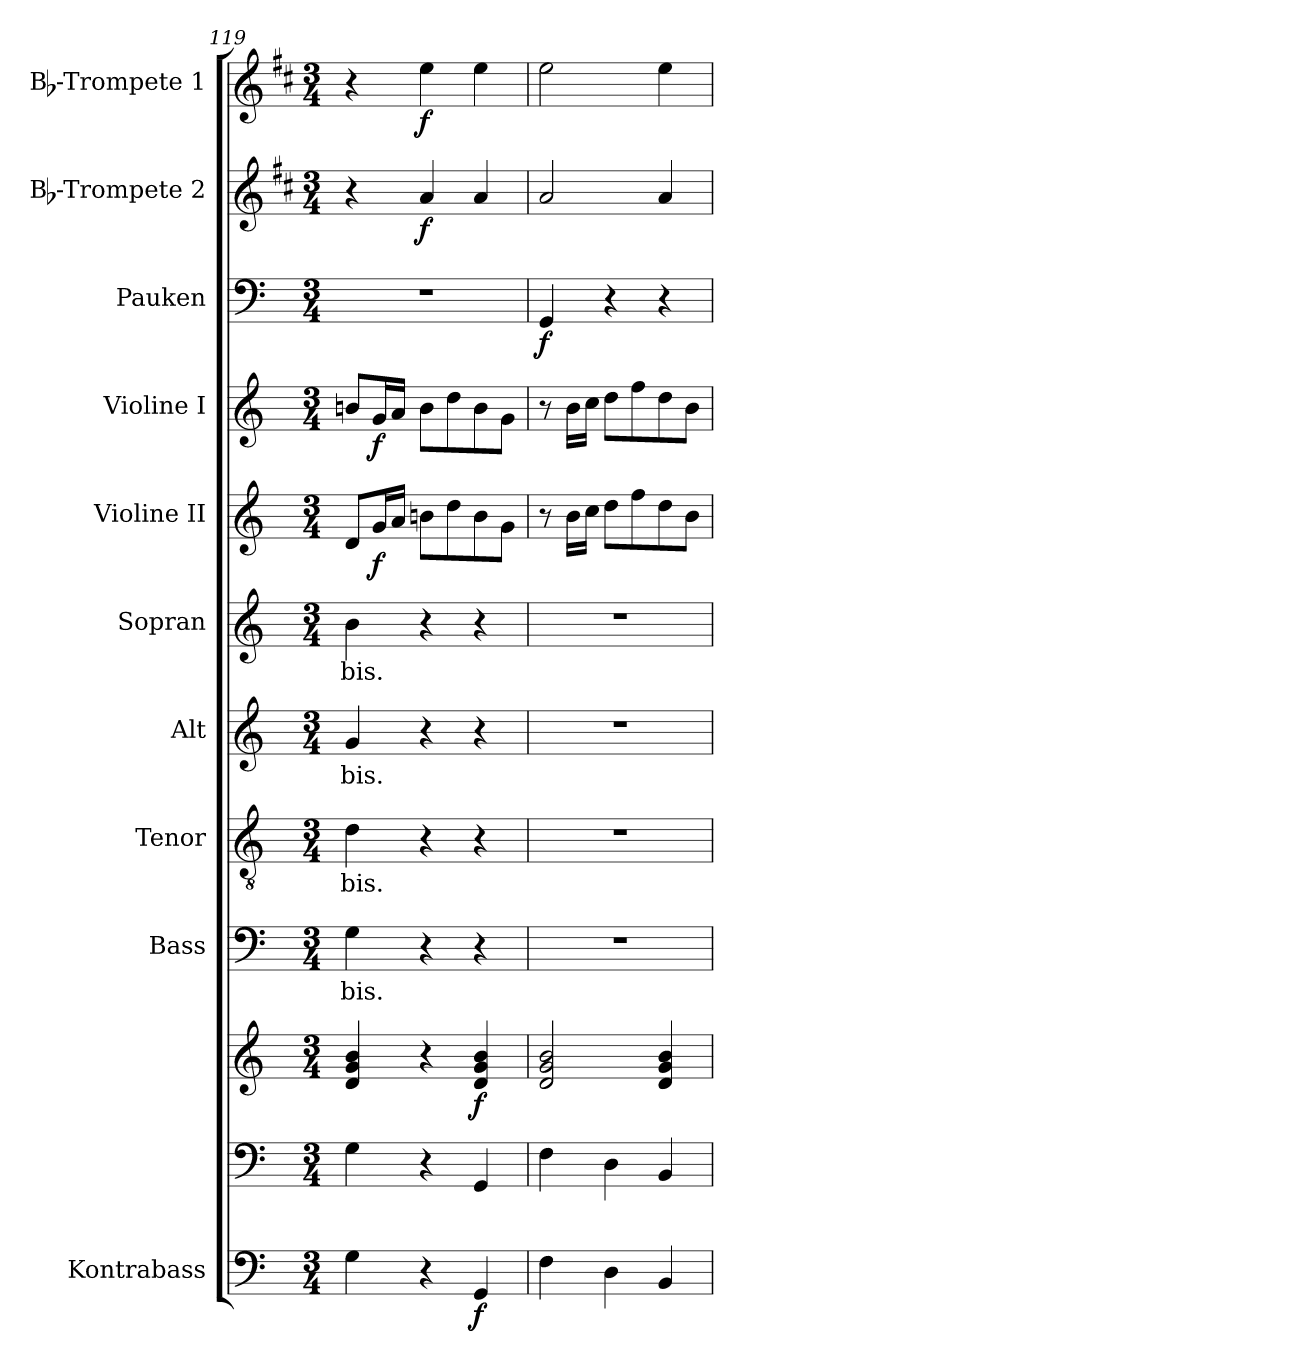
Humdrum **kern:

**kern	**dynam	**kern	**kern	**dynam	**kern	**text	**kern	**text	**kern	**text	**kern	**text	**kern	**dynam	**kern	**dynam	**kern	**dynam	**kern	**dynam	**kern	**dynam
*part11	*part11	*part10	*part10	*part10	*part9	*part9	*part8	*part8	*part7	*part7	*part6	*part6	*part5	*part5	*part4	*part4	*part3	*part3	*part2	*part2	*part1	*part1
*staff12	*staff12	*staff11	*staff10	*staff10/11	*staff9	*staff9	*staff8	*staff8	*staff7	*staff7	*staff6	*staff6	*staff5	*staff5	*staff4	*staff4	*staff3	*staff3	*staff2	*staff2	*staff1	*staff1
*I"Kontrabass	*	*	*	*	*I"Bass	*	*I"Tenor	*	*I"Alt	*	*I"Sopran	*	*I"Violine II	*	*I"Violine I	*	*I"Pauken	*	*I"Bb-Trompete 2	*	*I"Bb-Trompete 1	*
*I'Kb.	*	*	*	*	*I'B.	*	*I'T.	*	*I'A.	*	*I'S.	*	*I'Vl. II	*	*I'Vl. I	*	*I'Pk.	*	*I'Bb Trp. 2	*	*I'Bb Trp. 1	*
*clefF4	*	*clefF4	*clefG2	*	*clefF4	*	*clefGv2	*	*clefG2	*	*clefG2	*	*clefG2	*	*clefG2	*	*clefF4	*	*clefG2	*	*clefG2	*
*ITrd7c12	*	*	*	*	*	*	*	*	*	*	*	*	*	*	*	*	*	*	*ITrd1c2	*	*ITrd1c2	*
*k[]	*	*k[]	*k[]	*	*k[]	*	*k[]	*	*k[]	*	*k[]	*	*k[]	*	*k[]	*	*k[]	*	*k[]	*	*k[]	*
*C:	*	*C:	*C:	*	*C:	*	*C:	*	*C:	*	*C:	*	*C:	*	*C:	*	*C:	*	*C:	*	*C:	*
*M3/4	*	*M3/4	*M3/4	*	*M3/4	*	*M3/4	*	*M3/4	*	*M3/4	*	*M3/4	*	*M3/4	*	*M3/4	*	*M3/4	*	*M3/4	*
=119	=119	=119	=119	=119	=119	=119	=119	=119	=119	=119	=119	=119	=119	=119	=119	=119	=119	=119	=119	=119	=119	=119
!	!	!	!	!	!	!LO:LY:b	!	!LO:LY:b	!	!LO:LY:b	!	!LO:LY:b	!	!	!	!	!	!	!	!	!	!
4GG\	.	4G\	4d/ 4g/ 4b/	.	4G\	-bis.	4d\	-bis.	4g/	-bis.	4b\	-bis.	8d/L	.	8bn/L	.	2.r	.	4r	.	4r	.
!	!	!	!	!	!	!	!	!	!	!	!	!	!	!LO:DY:b	!	!LO:DY:b	!	!	!	!	!	!
.	.	.	.	.	.	.	.	.	.	.	.	.	16g/L	f	16g/L	f	.	.	.	.	.	.
.	.	.	.	.	.	.	.	.	.	.	.	.	16a/JJ	.	16a/JJ	.	.	.	.	.	.	.
!	!	!	!	!	!	!	!	!	!	!	!	!	!	!	!	!	!	!	!	!LO:DY:b	!	!LO:DY:b
4r	.	4r	4r	.	4r	.	4r	.	4r	.	4r	.	8bn\L	.	8b\L	.	.	.	4g/	f	4dd\	f
.	.	.	.	.	.	.	.	.	.	.	.	.	8dd\	.	8dd\	.	.	.	.	.	.	.
!	!LO:DY:b	!	!	!LO:DY:b	!	!	!	!	!	!	!	!	!	!	!	!	!	!	!	!	!	!
4GGG/	f	4GG/	4d/ 4g/ 4b/	f	4r	.	4r	.	4r	.	4r	.	8b\	.	8b\	.	.	.	4g/	.	4dd\	.
.	.	.	.	.	.	.	.	.	.	.	.	.	8g\J	.	8g\J	.	.	.	.	.	.	.
=120	=120	=120	=120	=120	=120	=120	=120	=120	=120	=120	=120	=120	=120	=120	=120	=120	=120	=120	=120	=120	=120	=120
!	!	!	!	!	!	!	!	!	!	!	!	!	!	!	!	!	!	!LO:DY:b	!	!	!	!
4FF\	.	4F\	2d/ 2g/ 2b/	.	2.r	.	2.r	.	2.r	.	2.r	.	8r	.	8r	.	4GG/	f	2g/	.	2dd\	.
.	.	.	.	.	.	.	.	.	.	.	.	.	16b\LL	.	16b\LL	.	.	.	.	.	.	.
.	.	.	.	.	.	.	.	.	.	.	.	.	16cc\JJ	.	16cc\JJ	.	.	.	.	.	.	.
4DD\	.	4D\	.	.	.	.	.	.	.	.	.	.	8dd\L	.	8dd\L	.	4r	.	.	.	.	.
.	.	.	.	.	.	.	.	.	.	.	.	.	8ff\	.	8ff\	.	.	.	.	.	.	.
4BBB/	.	4BB/	4d/ 4g/ 4b/	.	.	.	.	.	.	.	.	.	8dd\	.	8dd\	.	4r	.	4g/	.	4dd\	.
.	.	.	.	.	.	.	.	.	.	.	.	.	8b\J	.	8b\J	.	.	.	.	.	.	.
=	=	=	=	=	=	=	=	=	=	=	=	=	=	=	=	=	=	=	=	=	=	=
*-	*-	*-	*-	*-	*-	*-	*-	*-	*-	*-	*-	*-	*-	*-	*-	*-	*-	*-	*-	*-	*-	*-
